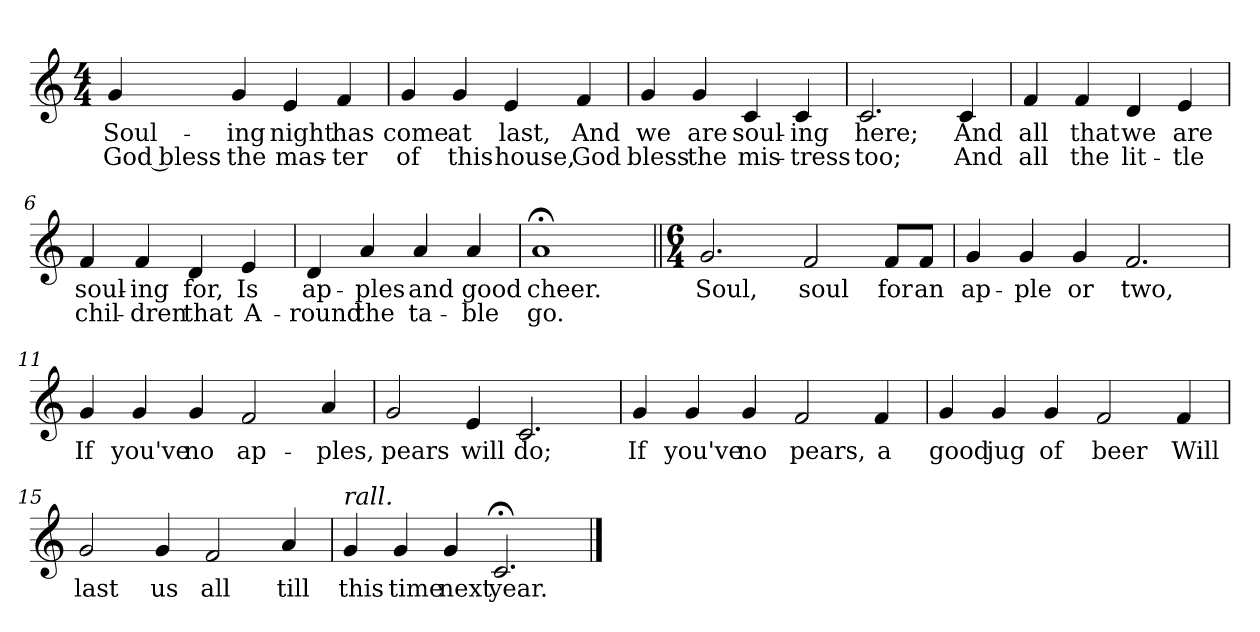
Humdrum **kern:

**kern	**text	**text
*part1	*part1	*part1
*staff1	*staff1	*staff1
*clefG2	*	*
*k[]	*	*
*C:	*	*
*M4/4	*	*
=1	=1	=1
!	!LO:LY:b	!LO:LY:b
4g/	Soul-	God bless
!	!LO:LY:b	!LO:LY:b
4g/	-ing	the
!	!LO:LY:b	!LO:LY:b
4e/	night	mas-
!	!LO:LY:b	!LO:LY:b
4f/	has	-ter
=2	=2	=2
!	!LO:LY:b	!LO:LY:b
4g/	come	of
!	!LO:LY:b	!LO:LY:b
4g/	at	this
!	!LO:LY:b	!LO:LY:b
4e/	last,	house,
!	!LO:LY:b	!LO:LY:b
4f/	And	God
!!LO:LB:g=z
=3	=3	=3
!	!LO:LY:b	!LO:LY:b
4g/	we	bless
!	!LO:LY:b	!LO:LY:b
4g/	are	the
!	!LO:LY:b	!LO:LY:b
4c/	soul-	mis-
!	!LO:LY:b	!LO:LY:b
4c/	-ing	-tress
=4	=4	=4
!	!LO:LY:b	!LO:LY:b
2.c/	here;	too;
!	!LO:LY:b	!LO:LY:b
4c/	And	And
=5	=5	=5
!	!LO:LY:b	!LO:LY:b
4f/	all	all
!	!LO:LY:b	!LO:LY:b
4f/	that	the
!	!LO:LY:b	!LO:LY:b
4d/	we	lit-
!	!LO:LY:b	!LO:LY:b
4e/	are	-tle
!!LO:LB:g=z
=6	=6	=6
!	!LO:LY:b	!LO:LY:b
4f/	soul-	chil-
!	!LO:LY:b	!LO:LY:b
4f/	-ing	-dren
!	!LO:LY:b	!LO:LY:b
4d/	for,	that
!	!LO:LY:b	!LO:LY:b
4e/	Is	A-
=7	=7	=7
!	!LO:LY:b	!LO:LY:b
4d/	ap-	-round
!	!LO:LY:b	!LO:LY:b
4a/	-ples	the
!	!LO:LY:b	!LO:LY:b
4a/	and	ta-
!	!LO:LY:b	!LO:LY:b
4a/	good	-ble
=8	=8	=8
!	!LO:LY:b	!LO:LY:b
1a;<	cheer.	go.
!!LO:LB:g=z
=9||	=9||	=9||
*M6/4	*	*
!	!LO:LY:b	!
2.g/	Soul,	.
!	!LO:LY:b	!
2f/	soul	.
!	!LO:LY:b	!
8f/L	for	.
!	!LO:LY:b	!
8f/J	an	.
=10	=10	=10
!	!LO:LY:b	!
4g/	ap-	.
!	!LO:LY:b	!
4g/	-ple	.
!	!LO:LY:b	!
4g/	or	.
!	!LO:LY:b	!
2.f/	two,	.
!!LO:LB:g=z
=11	=11	=11
!	!LO:LY:b	!
4g/	If	.
!	!LO:LY:b	!
4g/	you've	.
!	!LO:LY:b	!
4g/	no	.
!	!LO:LY:b	!
2f/	ap-	.
!	!LO:LY:b	!
4a/	-ples,	.
=12	=12	=12
!	!LO:LY:b	!
2g/	pears	.
!	!LO:LY:b	!
4e/	will	.
!	!LO:LY:b	!
2.c/	do;	.
!!LO:LB:g=z
=13	=13	=13
!	!LO:LY:b	!
4g/	If	.
!	!LO:LY:b	!
4g/	you've	.
!	!LO:LY:b	!
4g/	no	.
!	!LO:LY:b	!
2f/	pears,	.
!	!LO:LY:b	!
4f/	a	.
=14	=14	=14
!	!LO:LY:b	!
4g/	good	.
!	!LO:LY:b	!
4g/	jug	.
!	!LO:LY:b	!
4g/	of	.
!	!LO:LY:b	!
2f/	beer	.
!	!LO:LY:b	!
4f/	Will	.
!!LO:LB:g=z
=15	=15	=15
!	!LO:LY:b	!
2g/	last	.
!	!LO:LY:b	!
4g/	us	.
!	!LO:LY:b	!
2f/	all	.
!	!LO:LY:b	!
4a/	till	.
=16	=16	=16
!LO:TX:a:i:t=rall.	!	!
!	!LO:LY:b	!
4g/	this	.
!	!LO:LY:b	!
4g/	time	.
!	!LO:LY:b	!
4g/	next	.
!	!LO:LY:b	!
2.c;</	year.	.
==	==	==
*-	*-	*-
